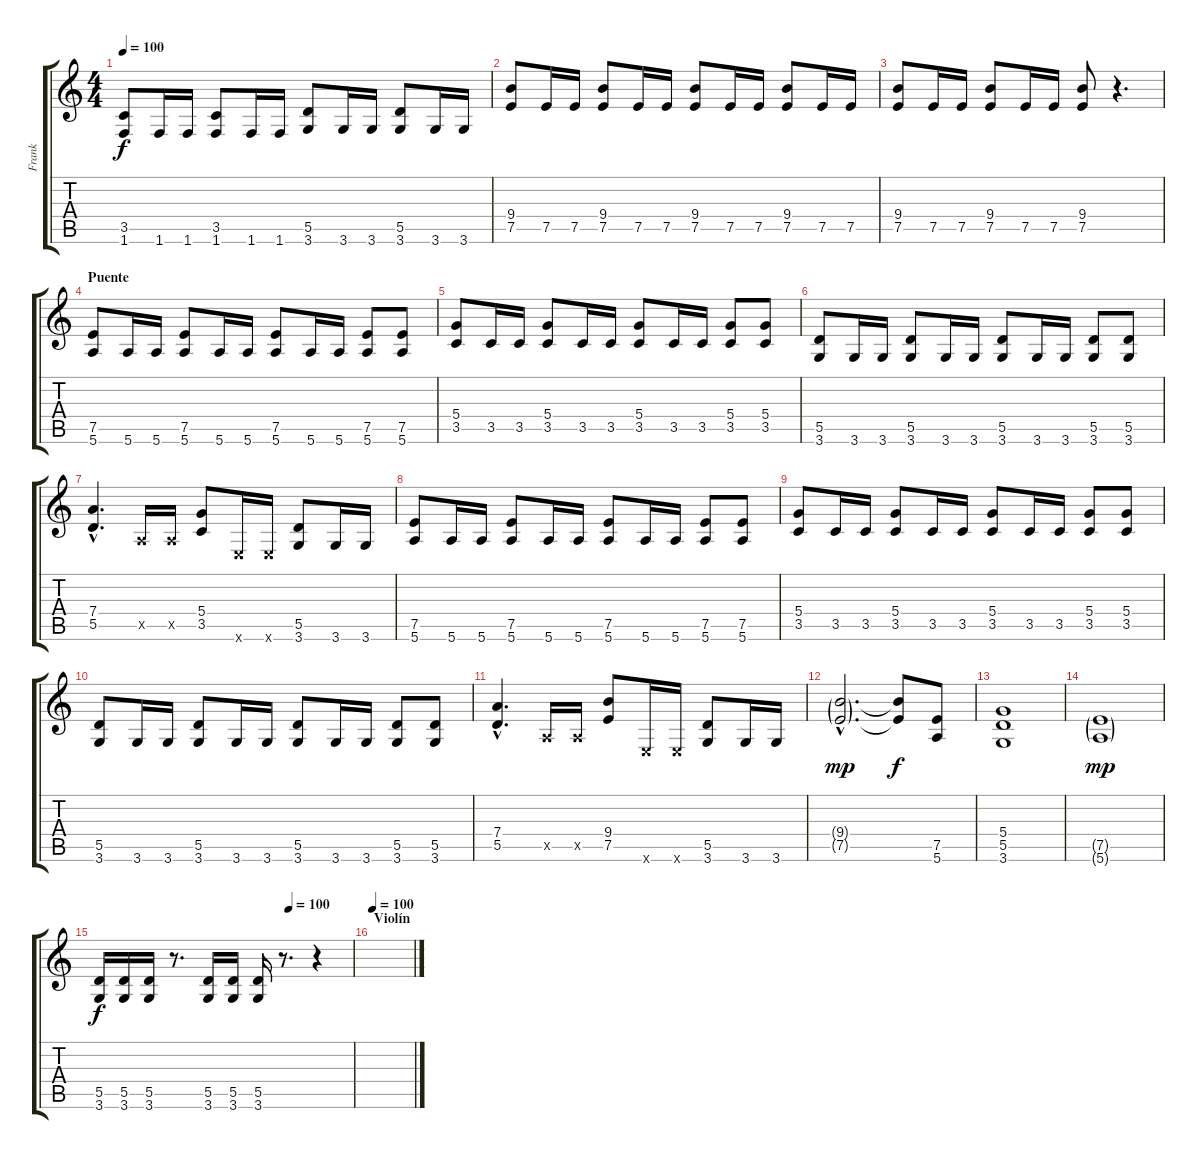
\track ("Frank" "Frank") {instrument overdrivenguitar}
\staff {score tabs}
\tuning (E4 B3 G3 D3 A2 E2) {hide}
\ts (4 4)
\tempo 100
\clef g2
\ks c
(3.5 1.6).8{dy f} 1.6.16 1.6.16 (3.5 1.6).8 1.6.16 1.6.16 (5.5 3.6).8 3.6.16 3.6.16 (5.5 3.6).8 3.6.16 3.6.16 |
(9.4 7.5).8 7.5.16 7.5.16 (9.4 7.5).8 7.5.16 7.5.16 (9.4 7.5).8 7.5.16 7.5.16 (9.4 7.5).8 7.5.16 7.5.16 |
(9.4 7.5).8 7.5.16 7.5.16 (9.4 7.5).8 7.5.16 7.5.16 (9.4 7.5).8 r.4{d} |
\section ("" "Puente")
(7.5 5.6).8 5.6.16 5.6.16 (7.5 5.6).8 5.6.16 5.6.16 (7.5 5.6).8 5.6.16 5.6.16 (7.5 5.6).8 (7.5 5.6).8 |
(5.4 3.5).8 3.5.16 3.5.16 (5.4 3.5).8 3.5.16 3.5.16 (5.4 3.5).8 3.5.16 3.5.16 (5.4 3.5).8 (5.4 3.5).8 |
(5.5 3.6).8 3.6.16 3.6.16 (5.5 3.6).8 3.6.16 3.6.16 (5.5 3.6).8 3.6.16 3.6.16 (5.5 3.6).8 (5.5 3.6).8 |
(7.4{hac} 5.5{hac}).4{d} 0.5{x}.16 0.5{x}.16 (5.4 3.5).8 0.6{x}.16 0.6{x}.16 (5.5 3.6).8 3.6.16 3.6.16 |
(7.5 5.6).8 5.6.16 5.6.16 (7.5 5.6).8 5.6.16 5.6.16 (7.5 5.6).8 5.6.16 5.6.16 (7.5 5.6).8 (7.5 5.6).8 |
(5.4 3.5).8 3.5.16 3.5.16 (5.4 3.5).8 3.5.16 3.5.16 (5.4 3.5).8 3.5.16 3.5.16 (5.4 3.5).8 (5.4 3.5).8 |
(5.5 3.6).8 3.6.16 3.6.16 (5.5 3.6).8 3.6.16 3.6.16 (5.5 3.6).8 3.6.16 3.6.16 (5.5 3.6).8 (5.5 3.6).8 |
(7.4{hac} 5.5{hac}).4{d} 0.5{x}.16 0.5{x}.16 (9.4 7.5).8 0.6{x}.16 0.6{x}.16 (5.5 3.6).8 3.6.16 3.6.16 |
(9.4{g hac} 7.5{g hac}).2{d dy mp} (9.4{t} 7.5{t}).8{dy f} (7.5 5.6).8 |
(5.4 5.5 3.6).1 |
(7.5{g} 5.6{g}).1{dy mp} |
\tempo (100 0.75)
(5.5 3.6).16{dy f} (5.5 3.6).16 (5.5 3.6).16 r.8{d} (5.5 3.6).16 (5.5 3.6).16 (5.5 3.6).16 r.8{d} r.4 |
\section ("" "Violín")
\tempo 100
